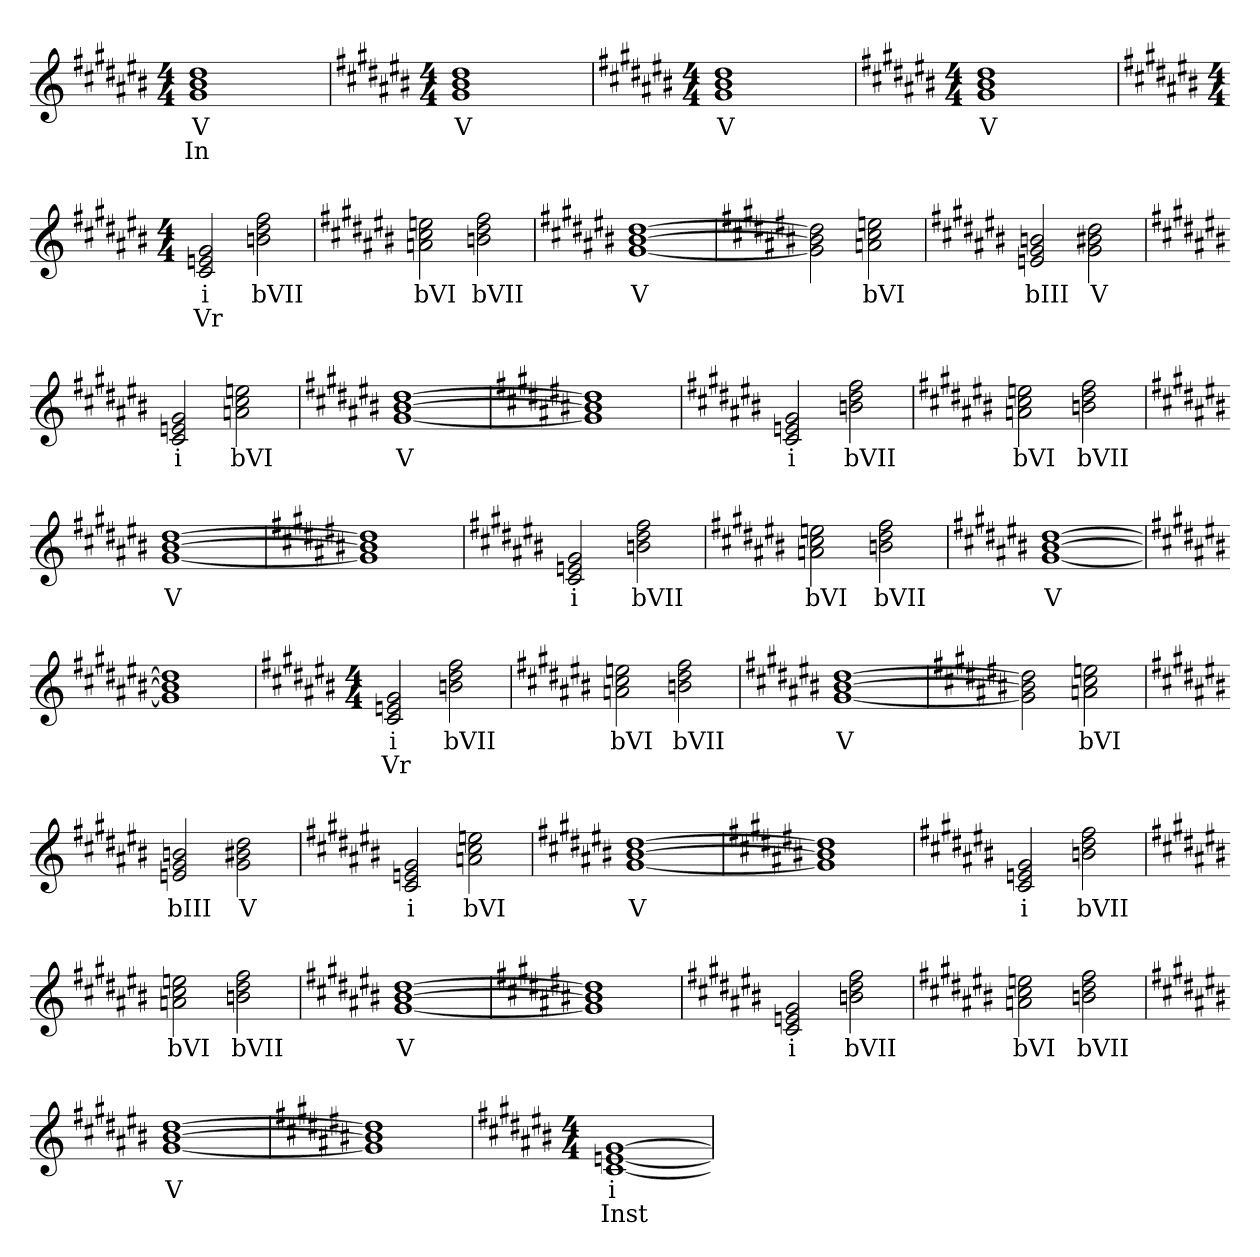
**kern	**text	**text
*part1	*part1	*part1
*staff1	*staff1	*staff1
*k[f#c#g#d#a#e#b#]	*	*
*C#:	*	*
*M4/4	*	*
=	=	=
1g# 1b# 1dd#	V	In
=	=	=
*k[f#c#g#d#a#e#b#]	*	*
*C#:	*	*
*M4/4	*	*
1g# 1b# 1dd#	V	.
=	=	=
*k[f#c#g#d#a#e#b#]	*	*
*C#:	*	*
*M4/4	*	*
1g# 1b# 1dd#	V	.
=	=	=
*k[f#c#g#d#a#e#b#]	*	*
*C#:	*	*
*M4/4	*	*
1g# 1b# 1dd#	V	.
=	=	=
*k[f#c#g#d#a#e#b#]	*	*
*C#:	*	*
*M4/4	*	*
2c# 2en 2g#	i	Vr
2bn 2dd# 2ff#	bVII	.
=	=	=
*k[f#c#g#d#a#e#b#]	*	*
*C#:	*	*
2an 2cc# 2een	bVI	.
2bn 2dd# 2ff#	bVII	.
=	=	=
*k[f#c#g#d#a#e#b#]	*	*
*C#:	*	*
[1g# [1b# [1dd#	V	.
=	=	=
*k[f#c#g#d#a#e#b#]	*	*
*C#:	*	*
2g#] 2b#] 2dd#]	.	.
2an 2cc# 2een	bVI	.
=	=	=
*k[f#c#g#d#a#e#b#]	*	*
*C#:	*	*
2en 2g# 2bn	bIII	.
2g# 2b#X 2dd#	V	.
=	=	=
*k[f#c#g#d#a#e#b#]	*	*
*C#:	*	*
2c# 2en 2g#	i	.
2an 2cc# 2een	bVI	.
=	=	=
*k[f#c#g#d#a#e#b#]	*	*
*C#:	*	*
[1g# [1b# [1dd#	V	.
=	=	=
*k[f#c#g#d#a#e#b#]	*	*
*C#:	*	*
1g#] 1b#] 1dd#]	.	.
=	=	=
*k[f#c#g#d#a#e#b#]	*	*
*C#:	*	*
2c# 2en 2g#	i	.
2bn 2dd# 2ff#	bVII	.
=	=	=
*k[f#c#g#d#a#e#b#]	*	*
*C#:	*	*
2an 2cc# 2een	bVI	.
2bn 2dd# 2ff#	bVII	.
=	=	=
*k[f#c#g#d#a#e#b#]	*	*
*C#:	*	*
[1g# [1b# [1dd#	V	.
=	=	=
*k[f#c#g#d#a#e#b#]	*	*
*C#:	*	*
1g#] 1b#] 1dd#]	.	.
=	=	=
*k[f#c#g#d#a#e#b#]	*	*
*C#:	*	*
2c# 2en 2g#	i	.
2bn 2dd# 2ff#	bVII	.
=	=	=
*k[f#c#g#d#a#e#b#]	*	*
*C#:	*	*
2an 2cc# 2een	bVI	.
2bn 2dd# 2ff#	bVII	.
=	=	=
*k[f#c#g#d#a#e#b#]	*	*
*C#:	*	*
[1g# [1b# [1dd#	V	.
=	=	=
*k[f#c#g#d#a#e#b#]	*	*
*C#:	*	*
1g#] 1b#] 1dd#]	.	.
=	=	=
*k[f#c#g#d#a#e#b#]	*	*
*C#:	*	*
*M4/4	*	*
2c# 2en 2g#	i	Vr
2bn 2dd# 2ff#	bVII	.
=	=	=
*k[f#c#g#d#a#e#b#]	*	*
*C#:	*	*
2an 2cc# 2een	bVI	.
2bn 2dd# 2ff#	bVII	.
=	=	=
*k[f#c#g#d#a#e#b#]	*	*
*C#:	*	*
[1g# [1b# [1dd#	V	.
=	=	=
*k[f#c#g#d#a#e#b#]	*	*
*C#:	*	*
2g#] 2b#] 2dd#]	.	.
2an 2cc# 2een	bVI	.
=	=	=
*k[f#c#g#d#a#e#b#]	*	*
*C#:	*	*
2en 2g# 2bn	bIII	.
2g# 2b#X 2dd#	V	.
=	=	=
*k[f#c#g#d#a#e#b#]	*	*
*C#:	*	*
2c# 2en 2g#	i	.
2an 2cc# 2een	bVI	.
=	=	=
*k[f#c#g#d#a#e#b#]	*	*
*C#:	*	*
[1g# [1b# [1dd#	V	.
=	=	=
*k[f#c#g#d#a#e#b#]	*	*
*C#:	*	*
1g#] 1b#] 1dd#]	.	.
=	=	=
*k[f#c#g#d#a#e#b#]	*	*
*C#:	*	*
2c# 2en 2g#	i	.
2bn 2dd# 2ff#	bVII	.
=	=	=
*k[f#c#g#d#a#e#b#]	*	*
*C#:	*	*
2an 2cc# 2een	bVI	.
2bn 2dd# 2ff#	bVII	.
=	=	=
*k[f#c#g#d#a#e#b#]	*	*
*C#:	*	*
[1g# [1b# [1dd#	V	.
=	=	=
*k[f#c#g#d#a#e#b#]	*	*
*C#:	*	*
1g#] 1b#] 1dd#]	.	.
=	=	=
*k[f#c#g#d#a#e#b#]	*	*
*C#:	*	*
2c# 2en 2g#	i	.
2bn 2dd# 2ff#	bVII	.
=	=	=
*k[f#c#g#d#a#e#b#]	*	*
*C#:	*	*
2an 2cc# 2een	bVI	.
2bn 2dd# 2ff#	bVII	.
=	=	=
*k[f#c#g#d#a#e#b#]	*	*
*C#:	*	*
[1g# [1b# [1dd#	V	.
=	=	=
*k[f#c#g#d#a#e#b#]	*	*
*C#:	*	*
1g#] 1b#] 1dd#]	.	.
=	=	=
*k[f#c#g#d#a#e#b#]	*	*
*C#:	*	*
*M4/4	*	*
[1c# [1en [1g#	i	Inst
=	=	=
*-	*-	*-
